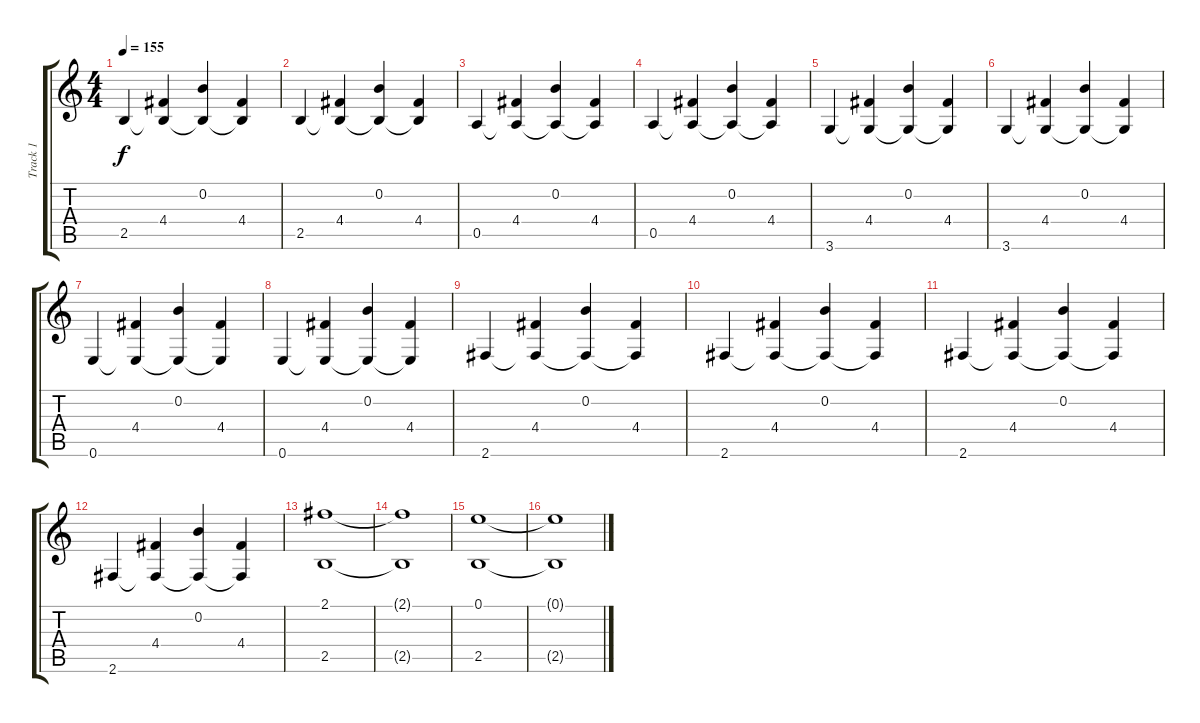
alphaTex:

\track ("Track 1" "Track 1") {instrument acousticguitarnylon}
\staff {score tabs}
\tuning (E4 B3 G3 D3 A2 E2) {hide}
\ts (4 4)
\tempo 155
\clef g2
\ks c
2.5.4{dy f} (4.4 2.5{t}).4 (0.2 2.5{t}).4 (4.4 2.5{t}).4 |
2.5.4 (4.4 2.5{t}).4 (0.2 2.5{t}).4 (4.4 2.5{t}).4 |
0.5.4 (4.4 0.5{t}).4 (0.2 0.5{t}).4 (4.4 0.5{t}).4 |
0.5.4 (4.4 0.5{t}).4 (0.2 0.5{t}).4 (4.4 0.5{t}).4 |
3.6.4 (4.4 3.6{t}).4 (0.2 3.6{t}).4 (4.4 3.6{t}).4 |
3.6.4 (4.4 3.6{t}).4 (0.2 3.6{t}).4 (4.4 3.6{t}).4 |
0.6.4 (4.4 0.6{t}).4 (0.2 0.6{t}).4 (4.4 0.6{t}).4 |
0.6.4 (4.4 0.6{t}).4 (0.2 0.6{t}).4 (4.4 0.6{t}).4 |
2.6.4 (4.4 2.6{t}).4 (0.2 2.6{t}).4 (4.4 2.6{t}).4 |
2.6.4 (4.4 2.6{t}).4 (0.2 2.6{t}).4 (4.4 2.6{t}).4 |
2.6.4 (4.4 2.6{t}).4 (0.2 2.6{t}).4 (4.4 2.6{t}).4 |
2.6.4 (4.4 2.6{t}).4 (0.2 2.6{t}).4 (4.4 2.6{t}).4 |
(2.1 2.5).1 |
(2.1{t} 2.5{t}).1 |
(0.1 2.5).1 |
(0.1{t} 2.5{t}).1
